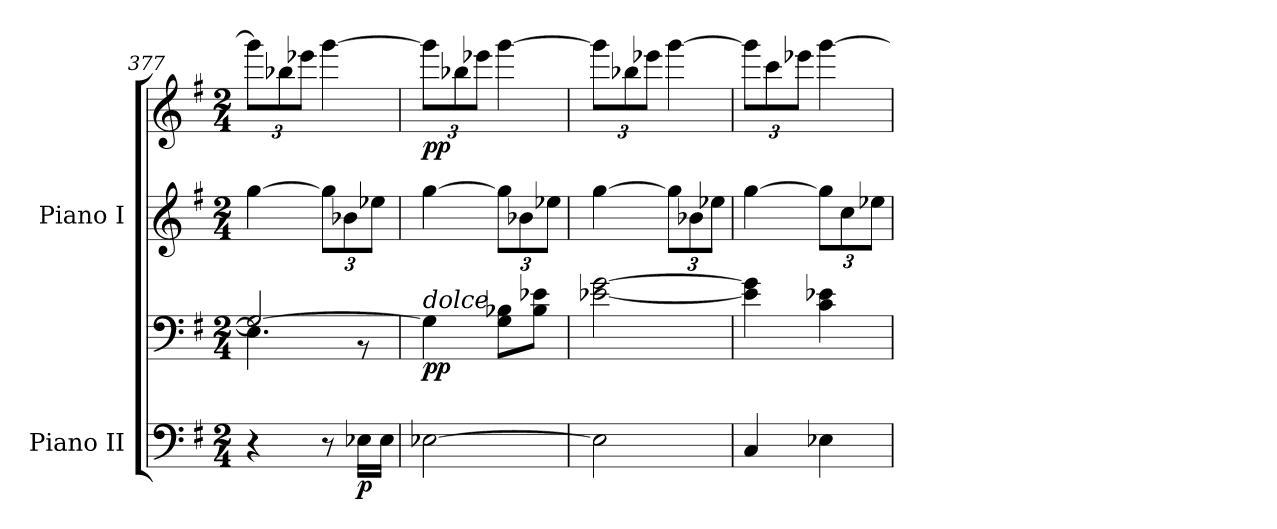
**kern	**kern	**dynam	**kern	**kern	**dynam
*part2	*part2	*part2	*part1	*part1	*part1
*staff4	*staff3	*staff3/4	*staff2	*staff1	*staff1/2
*I"Piano II	*	*	*I"Piano I	*	*
*I'Pno. II	*	*	*I'Pno. I	*	*
!!LO:LB:g=z
*clefF4	*clefF4	*	*clefG2	*clefG2	*
*k[f#]	*k[f#]	*	*k[f#]	*k[f#]	*
*M2/4	*M2/4	*	*M2/4	*M2/4	*
=377	=377	=377	=377	=377	=377
*	*^	*	*	*	*
*	*	*	*	*	*Xbrackettup	*
4r	2G!/_	4.E-!\]	.	[4gg\	12ggg\L]	.
.	.	.	.	.	12bb-X\	.
.	.	.	.	.	12eee-X\J	.
*	*	*	*	*Xbrackettup	*	*
8r	.	.	.	12gg\L]	[4ggg\	.
.	.	.	.	12b-X\	.	.
!	!	!	!LO:DY:b=2	!	!	!
16E-X!\LL	.	8r	p	.	.	.
.	.	.	.	12ee-X\J	.	.
16E-!\JJ	.	.	.	.	.	.
*	*v	*v	*	*	*	*
=378	=378	=378	=378	=378	=378
!	!LO:TX:a:i:t=dolce	!	!	!	!
!	!	!LO:DY:b	!	!	!LO:DY:b
[2E-X!\	4G!\]	pp	[4gg\	12ggg\L]	pp
.	.	.	.	12bb-X\	.
.	.	.	.	12eee-X\J	.
.	8G!\ 8B-X!\L	.	12gg\L]	[4ggg\	.
.	.	.	12b-X\	.	.
.	8B-!\ 8e-X!\J	.	.	.	.
.	.	.	12ee-X\J	.	.
=379	=379	=379	=379	=379	=379
2E-!\]	[2e-X!\ [2g!\	.	[4gg\	12ggg\L]	.
.	.	.	.	12bb-X\	.
.	.	.	.	12eee-X\J	.
.	.	.	12gg\L]	[4ggg\	.
.	.	.	12b-X\	.	.
.	.	.	12ee-X\J	.	.
=380	=380	=380	=380	=380	=380
4C!/	4e-!\] 4g!\]	.	[4gg\	12ggg\L]	.
.	.	.	.	12ccc\	.
.	.	.	.	12eee-X\J	.
4E-X!\	4c!\ 4e-X!\	.	12gg\L]	[4ggg\	.
.	.	.	12cc\	.	.
.	.	.	12ee-X\J	.	.
=	=	=	=	=	=
*-	*-	*-	*-	*-	*-
